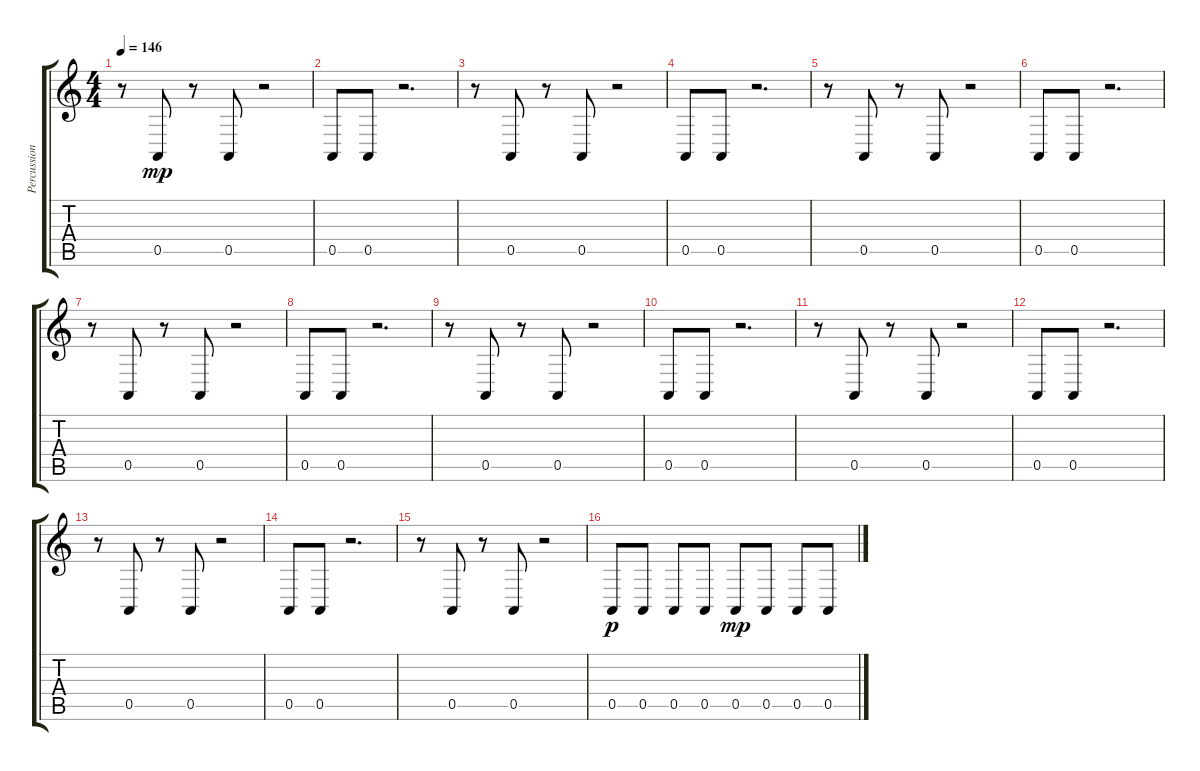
\track ("Percussion 2" "Percussion") {instrument melodictom}
\staff {score tabs}
\tuning (E4 B3 G3 D3 A2 E2) {hide}
\ts (4 4)
\tempo 146
\clef g2
\ks c
r.8{dy mp} 0.5.8 r.8 0.5.8 r.2 |
0.5.8 0.5.8 r.2{d} |
r.8 0.5.8 r.8 0.5.8 r.2 |
0.5.8 0.5.8 r.2{d} |
r.8 0.5.8 r.8 0.5.8 r.2 |
0.5.8 0.5.8 r.2{d} |
r.8 0.5.8 r.8 0.5.8 r.2 |
0.5.8 0.5.8 r.2{d} |
r.8 0.5.8 r.8 0.5.8 r.2 |
0.5.8 0.5.8 r.2{d} |
r.8 0.5.8 r.8 0.5.8 r.2 |
0.5.8 0.5.8 r.2{d} |
r.8 0.5.8 r.8 0.5.8 r.2 |
0.5.8 0.5.8 r.2{d} |
r.8 0.5.8 r.8 0.5.8 r.2 |
0.5.8{dy p} 0.5.8 0.5.8 0.5.8 0.5.8{dy mp} 0.5.8 0.5.8 0.5.8
